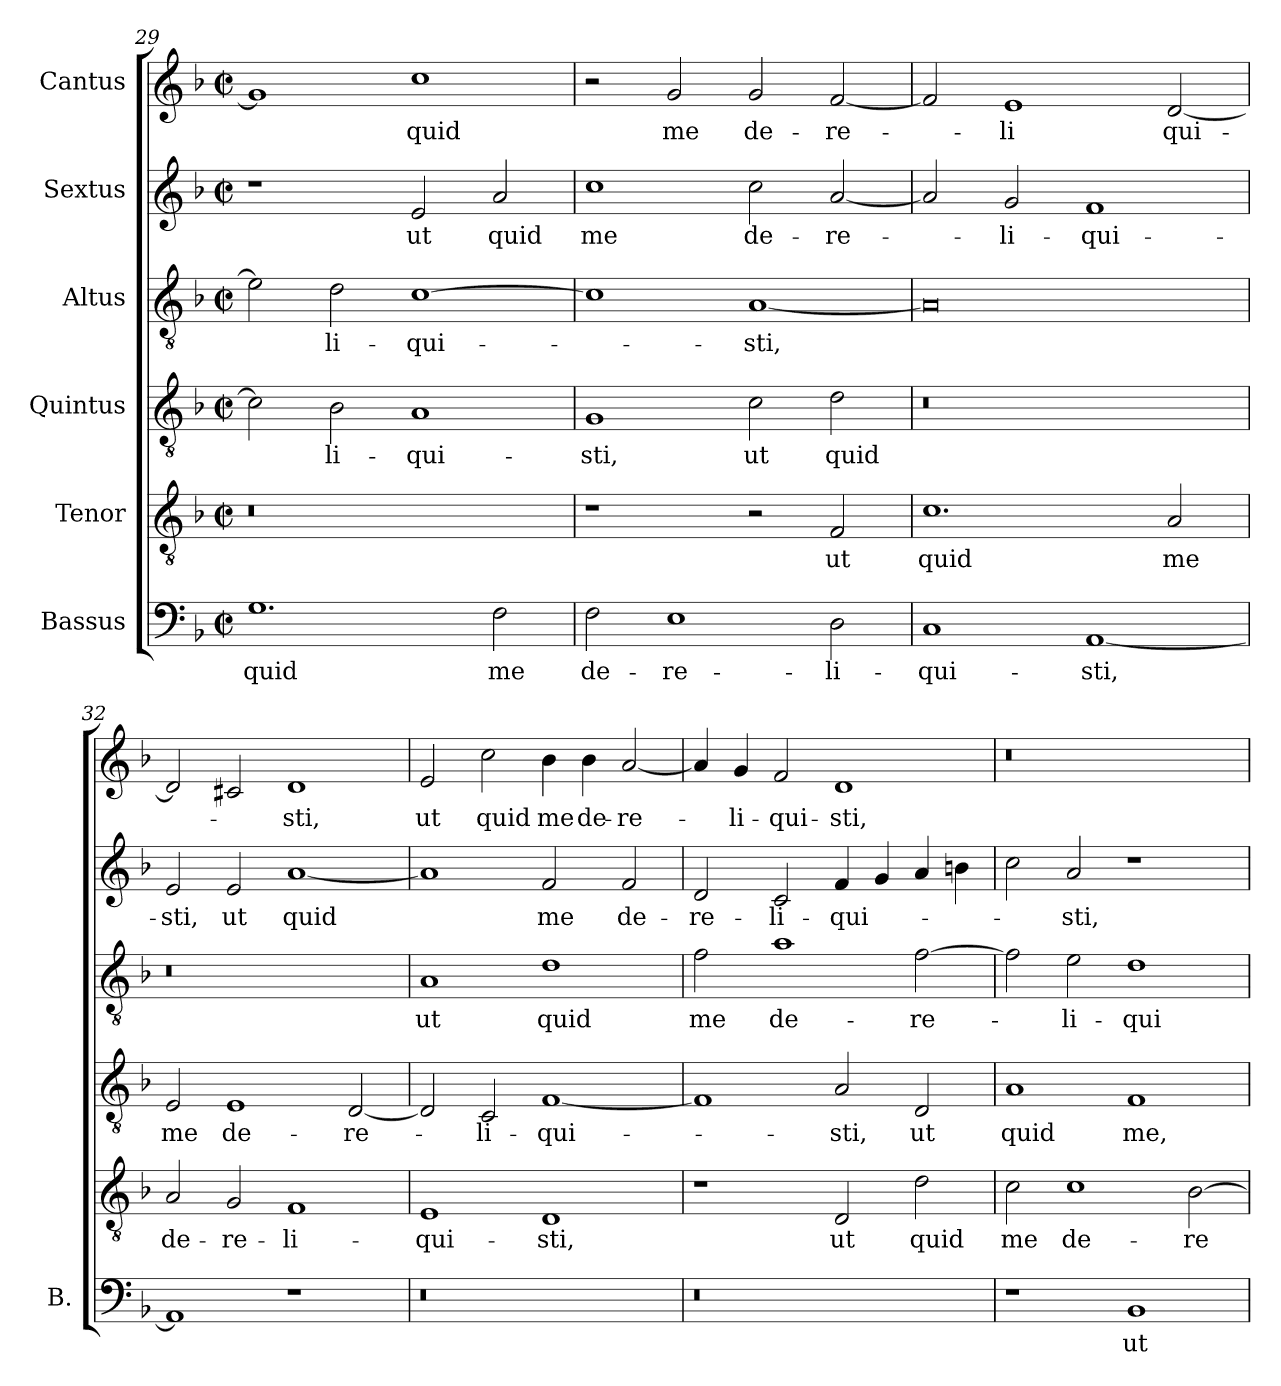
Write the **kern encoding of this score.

**kern	**text	**kern	**text	**kern	**text	**kern	**text	**kern	**text	**kern	**text
*part6	*part6	*part5	*part5	*part4	*part4	*part3	*part3	*part2	*part2	*part1	*part1
*staff6	*staff6	*staff5	*staff5	*staff4	*staff4	*staff3	*staff3	*staff2	*staff2	*staff1	*staff1
*I"Bassus	*	*I"Tenor	*	*I"Quintus	*	*I"Altus	*	*I"Sextus	*	*I"Cantus	*
*I'B.	*	*	*	*	*	*	*	*	*	*	*
*clefF4	*	*clefGv2	*	*clefGv2	*	*clefGv2	*	*clefG2	*	*clefG2	*
*k[b-]	*	*k[b-]	*	*k[b-]	*	*k[b-]	*	*k[b-]	*	*k[b-]	*
*F:	*	*F:	*	*F:	*	*F:	*	*F:	*	*F:	*
*M2/2	*	*M2/2	*	*M2/2	*	*M2/2	*	*M2/2	*	*M2/2	*
*met(c|)	*	*met(c|)	*	*met(c|)	*	*met(c|)	*	*met(c|)	*	*met(c|)	*
=29	=29	=29	=29	=29	=29	=29	=29	=29	=29	=29	=29
!	!	!LO:N:vis=0	!	!	!	!	!	!	!	!	!
1.G\	quid	1r	.	2c\]	.	2e-\]	.	1r	.	1g/]	.
.	.	.	.	2B-\	-li-	2d\	-li-	.	.	.	.
.	.	1ryy	.	1A/	-qui-	[1c\	-qui-	2e/	ut	1cc\	quid
2F\	me	.	.	.	.	.	.	2a/	quid	.	.
=30	=30	=30	=30	=30	=30	=30	=30	=30	=30	=30	=30
2F\	de-	1r	.	1G/	-sti,	1c\]	.	1cc\	me	2r	.
1E\	-re-	.	.	.	.	.	.	.	.	2g/	me
.	.	2r	.	2c\	ut	[1A/	-sti,	2cc\	de-	2g/	de-
2D\	-li-	2F/	ut	2d\	quid	.	.	[2a/	-re-	[2f/	-re-
=31	=31	=31	=31	=31	=31	=31	=31	=31	=31	=31	=31
!	!	!	!	!LO:N:vis=0	!	!	!	!	!	!	!
1C/	-qui-	1.c\	quid	1r	.	0A/]	.	2a/]	.	2f/]	.
.	.	.	.	.	.	.	.	2g/	-li-	1e/	-li
[1AA/	-sti,	.	.	1ryy	.	.	.	1f/	-qui-	.	.
.	.	2A/	me	.	.	.	.	.	.	[2d/	qui-
=32	=32	=32	=32	=32	=32	=32	=32	=32	=32	=32	=32
!	!	!	!	!	!	!LO:N:vis=0	!	!	!	!	!
1AA/]	.	2A/	de-	2E/	me	1r	.	2e/	-sti,	2d/]	.
.	.	2G/	-re-	1E/	de-	.	.	2e/	ut	2c#X/	.
1r	.	1F/	-li-	.	.	1ryy	.	[1a/	quid	1d/	-sti,
.	.	.	.	[2D/	-re-	.	.	.	.	.	.
=33	=33	=33	=33	=33	=33	=33	=33	=33	=33	=33	=33
!LO:N:vis=0	!	!	!	!	!	!	!	!	!	!	!
1r	.	1E/	-qui-	2D/]	.	1A/	ut	1a/]	.	2e/	ut
.	.	.	.	2C/	-li-	.	.	.	.	2cc\	quid
1ryy	.	1D/	-sti,	[1F/	-qui-	1d\	quid	2f/	me	4b-\	me
.	.	.	.	.	.	.	.	.	.	4b-\	de-
.	.	.	.	.	.	.	.	2f/	de-	[2a/	-re-
=34	=34	=34	=34	=34	=34	=34	=34	=34	=34	=34	=34
!LO:N:vis=0	!	!	!	!	!	!	!	!	!	!	!
1r	.	1r	.	1F/]	.	2f\	me	2d/	-re-	4a/]	.
.	.	.	.	.	.	.	.	.	.	4g/	-li-
.	.	.	.	.	.	1a\	de-	2c/	-li-	2f/	-qui-
1ryy	.	2D/	ut	2A/	-sti,	.	.	4f/	-qui-	1d/	-sti,
.	.	.	.	.	.	.	.	4g/	.	.	.
.	.	2d\	quid	2D/	ut	[2f\	-re-	4a/	.	.	.
.	.	.	.	.	.	.	.	4bn\	.	.	.
=35	=35	=35	=35	=35	=35	=35	=35	=35	=35	=35	=35
!	!	!	!	!	!	!	!	!	!	!LO:N:vis=0	!
1r	.	2c\	me	1A/	quid	2f\]	.	2cc\	.	1r	.
.	.	1c\	de-	.	.	2e\	-li-	2a/	-sti,	.	.
1BB-/	ut	.	.	1F/	me,	1d\	-qui-	1r	.	1ryy	.
.	.	[2B-\	-re-	.	.	.	.	.	.	.	.
=	=	=	=	=	=	=	=	=	=	=	=
*-	*-	*-	*-	*-	*-	*-	*-	*-	*-	*-	*-
